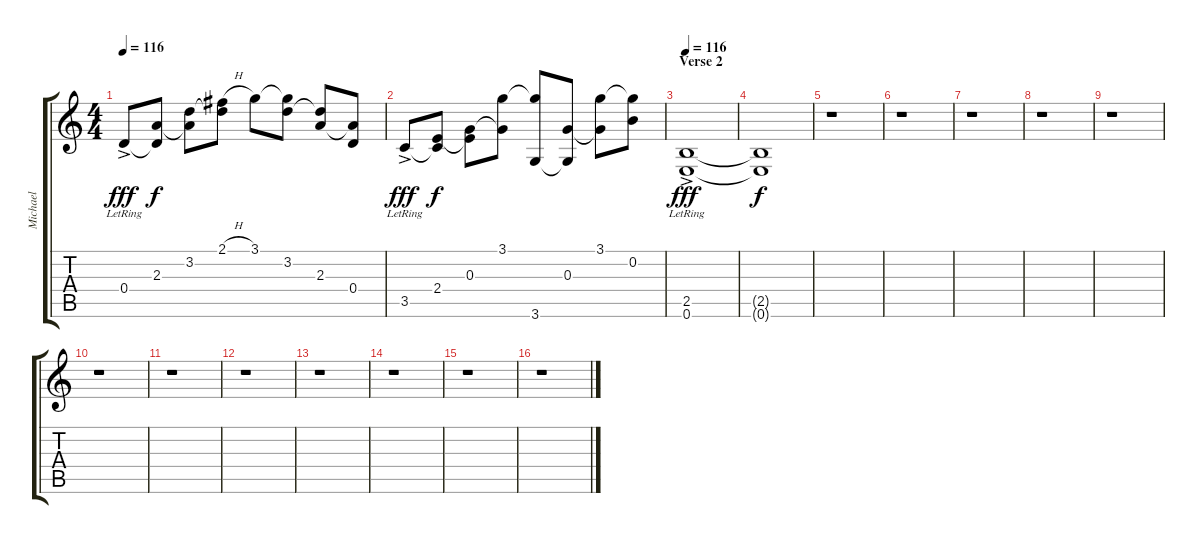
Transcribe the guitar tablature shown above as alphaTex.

\track ("Michael" "Michael") {instrument electricguitarclean}
\staff {score tabs}
\tuning (E4 B3 G3 D3 A2 E2) {hide}
\ts (4 4)
\tempo 116
\clef g2
\ks c
0.4{ac lr}.8{dy fff} (2.3 0.4{t}).8{dy f} (3.2 2.3{t}).8 (2.1{h} 3.2{t}).8 3.1.8 (3.1{t} 3.2).8 (3.2{t} 2.3).8 (2.3{t} 0.4).8 |
3.5{ac lr}.8{dy fff} (2.4 3.5{t}).8{dy f} (0.3 2.4{t}).8 (3.1 0.3{t}).8 (3.1{t} 3.6).8 (0.3 3.6{t}).8 (3.1 0.3{t}).8 (3.1{t} 0.2).8 |
\section ("" "Verse 2")
\tempo 116
(2.5 0.6{ac lr}).1{dy fff instrument electricguitarclean} |
(2.5{t} 0.6{t}).1{dy f} |
r.1 |
r.1 |
r.1 |
r.1 |
r.1 |
r.1 |
r.1 |
r.1 |
r.1 |
r.1 |
r.1 |
r.1
